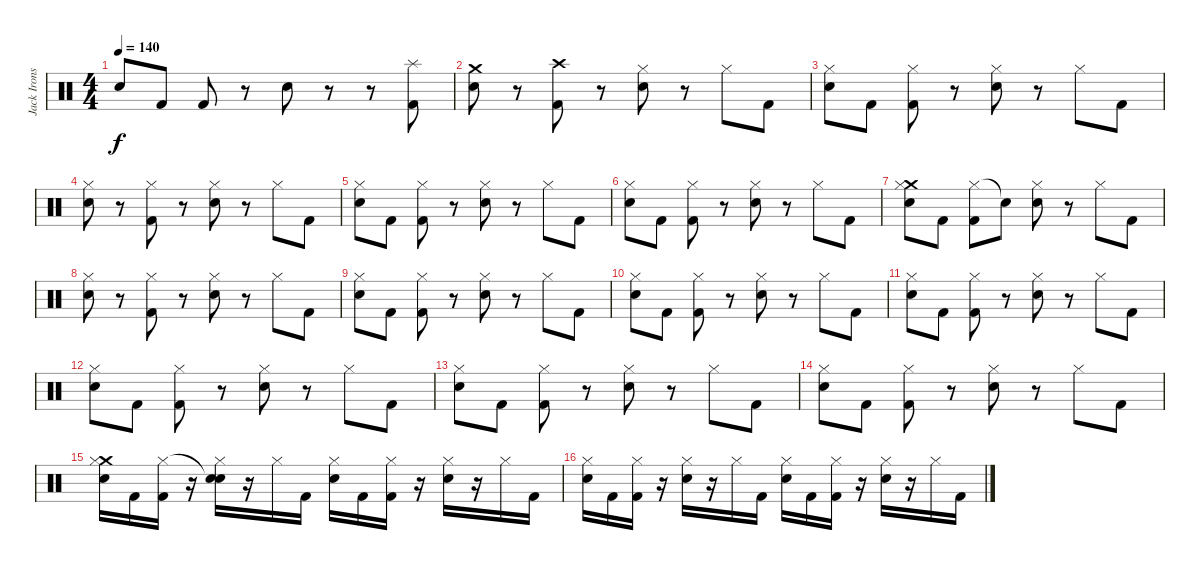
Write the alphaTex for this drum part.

\track ("Jack Irons" "Jack Irons") {instrument percussion}
\staff {score}
\articulation defaults
\ts (4 4)
\tempo 140
\clef neutral
\ks c "Snare (hit) 2".8{dy f} "Kick (hit) 2".8 "Kick (hit) 2".8
r.8 "Snare (hit) 2".8 r.8 r.8 ("Splash (hit)" "Kick (hit) 2").8 |
("Crash medium (hit)" "Snare (hit) 2").8 r.8 ("Crash high (hit)" "Kick (hit) 2").8 r.8 ("Hi-Hat (closed)" "Snare (hit) 2").8 r.8 "Hi-Hat (closed)".8 "Kick (hit) 2".8 |
("Hi-Hat (closed)" "Snare (hit) 2").8 "Kick (hit) 2".8 ("Hi-Hat (closed)" "Kick (hit) 2").8 r.8 ("Hi-Hat (closed)" "Snare (hit) 2").8 r.8 "Hi-Hat (closed)".8 "Kick (hit) 2".8 |
("Hi-Hat (closed)" "Snare (hit) 2").8 r.8 ("Hi-Hat (closed)" "Kick (hit) 2").8 r.8 ("Hi-Hat (closed)" "Snare (hit) 2").8 r.8 "Hi-Hat (closed)".8 "Kick (hit) 2".8 |
("Hi-Hat (closed)" "Snare (hit) 2").8 "Kick (hit) 2".8 ("Hi-Hat (closed)" "Kick (hit) 2").8 r.8 ("Hi-Hat (closed)" "Snare (hit) 2").8 r.8 "Hi-Hat (closed)".8 "Kick (hit) 2".8 |
("Hi-Hat (closed)" "Snare (hit) 2").8 "Kick (hit) 2".8 ("Hi-Hat (closed)" "Kick (hit) 2").8 r.8 ("Hi-Hat (closed)" "Snare (hit) 2").8 r.8 "Hi-Hat (closed)".8 "Kick (hit) 2".8 |
("Crash medium (hit)" "Hi-Hat (closed)" "Snare (hit) 2").8 "Kick (hit) 2".8 ("Hi-Hat (closed)" "Kick (hit) 2").8 "Snare (hit)"{t}.8 ("Hi-Hat (closed)" "Snare (hit) 2").8 r.8 "Hi-Hat (closed)".8 "Kick (hit) 2".8 |
("Hi-Hat (closed)" "Snare (hit) 2").8 r.8 ("Hi-Hat (closed)" "Kick (hit) 2").8 r.8 ("Hi-Hat (closed)" "Snare (hit) 2").8 r.8 "Hi-Hat (closed)".8 "Kick (hit) 2".8 |
("Hi-Hat (closed)" "Snare (hit) 2").8 "Kick (hit) 2".8 ("Hi-Hat (closed)" "Kick (hit) 2").8 r.8 ("Hi-Hat (closed)" "Snare (hit) 2").8 r.8 "Hi-Hat (closed)".8 "Kick (hit) 2".8 |
("Hi-Hat (closed)" "Snare (hit) 2").8 "Kick (hit) 2".8 ("Hi-Hat (closed)" "Kick (hit) 2").8 r.8 ("Hi-Hat (closed)" "Snare (hit) 2").8 r.8 "Hi-Hat (closed)".8 "Kick (hit) 2".8 |
("Hi-Hat (closed)" "Snare (hit) 2").8 "Kick (hit) 2".8 ("Hi-Hat (closed)" "Kick (hit) 2").8 r.8 ("Hi-Hat (closed)" "Snare (hit) 2").8 r.8 "Hi-Hat (closed)".8 "Kick (hit) 2".8 |
("Hi-Hat (closed)" "Snare (hit) 2").8 "Kick (hit) 2".8 ("Hi-Hat (closed)" "Kick (hit) 2").8 r.8 ("Hi-Hat (closed)" "Snare (hit) 2").8 r.8 "Hi-Hat (closed)".8 "Kick (hit) 2".8 |
("Hi-Hat (closed)" "Snare (hit) 2").8 "Kick (hit) 2".8 ("Hi-Hat (closed)" "Kick (hit) 2").8 r.8 ("Hi-Hat (closed)" "Snare (hit) 2").8 r.8 "Hi-Hat (closed)".8 "Kick (hit) 2".8 |
("Hi-Hat (closed)" "Snare (hit) 2").8 "Kick (hit) 2".8 ("Hi-Hat (closed)" "Kick (hit) 2").8 r.8 ("Hi-Hat (closed)" "Snare (hit) 2").8 r.8 "Hi-Hat (closed)".8 "Kick (hit) 2".8 |
("Crash medium (hit)" "Hi-Hat (closed)" "Snare (hit) 2").16 "Kick (hit) 2".16 ("Hi-Hat (closed)" "Kick (hit) 2").16 r.16 ("Snare (hit)"{t} "Hi-Hat (closed)" "Snare (hit) 2").16 r.16 "Hi-Hat (closed)".16 "Kick (hit) 2".16 ("Hi-Hat (closed)" "Snare (hit) 2").16 "Kick (hit) 2".16 ("Hi-Hat (closed)" "Kick (hit) 2").16 r.16 ("Hi-Hat (closed)" "Snare (hit) 2").16 r.16 "Hi-Hat (closed)".16 "Kick (hit) 2".16 |
("Hi-Hat (closed)" "Snare (hit) 2").16 "Kick (hit) 2".16 ("Hi-Hat (closed)" "Kick (hit) 2").16 r.16 ("Hi-Hat (closed)" "Snare (hit) 2").16 r.16 "Hi-Hat (closed)".16 "Kick (hit) 2".16 ("Hi-Hat (closed)" "Snare (hit) 2").16 "Kick (hit) 2".16 ("Hi-Hat (closed)" "Kick (hit) 2").16 r.16 ("Hi-Hat (closed)" "Snare (hit) 2").16 r.16 "Hi-Hat (closed)".16 "Kick (hit) 2".16
